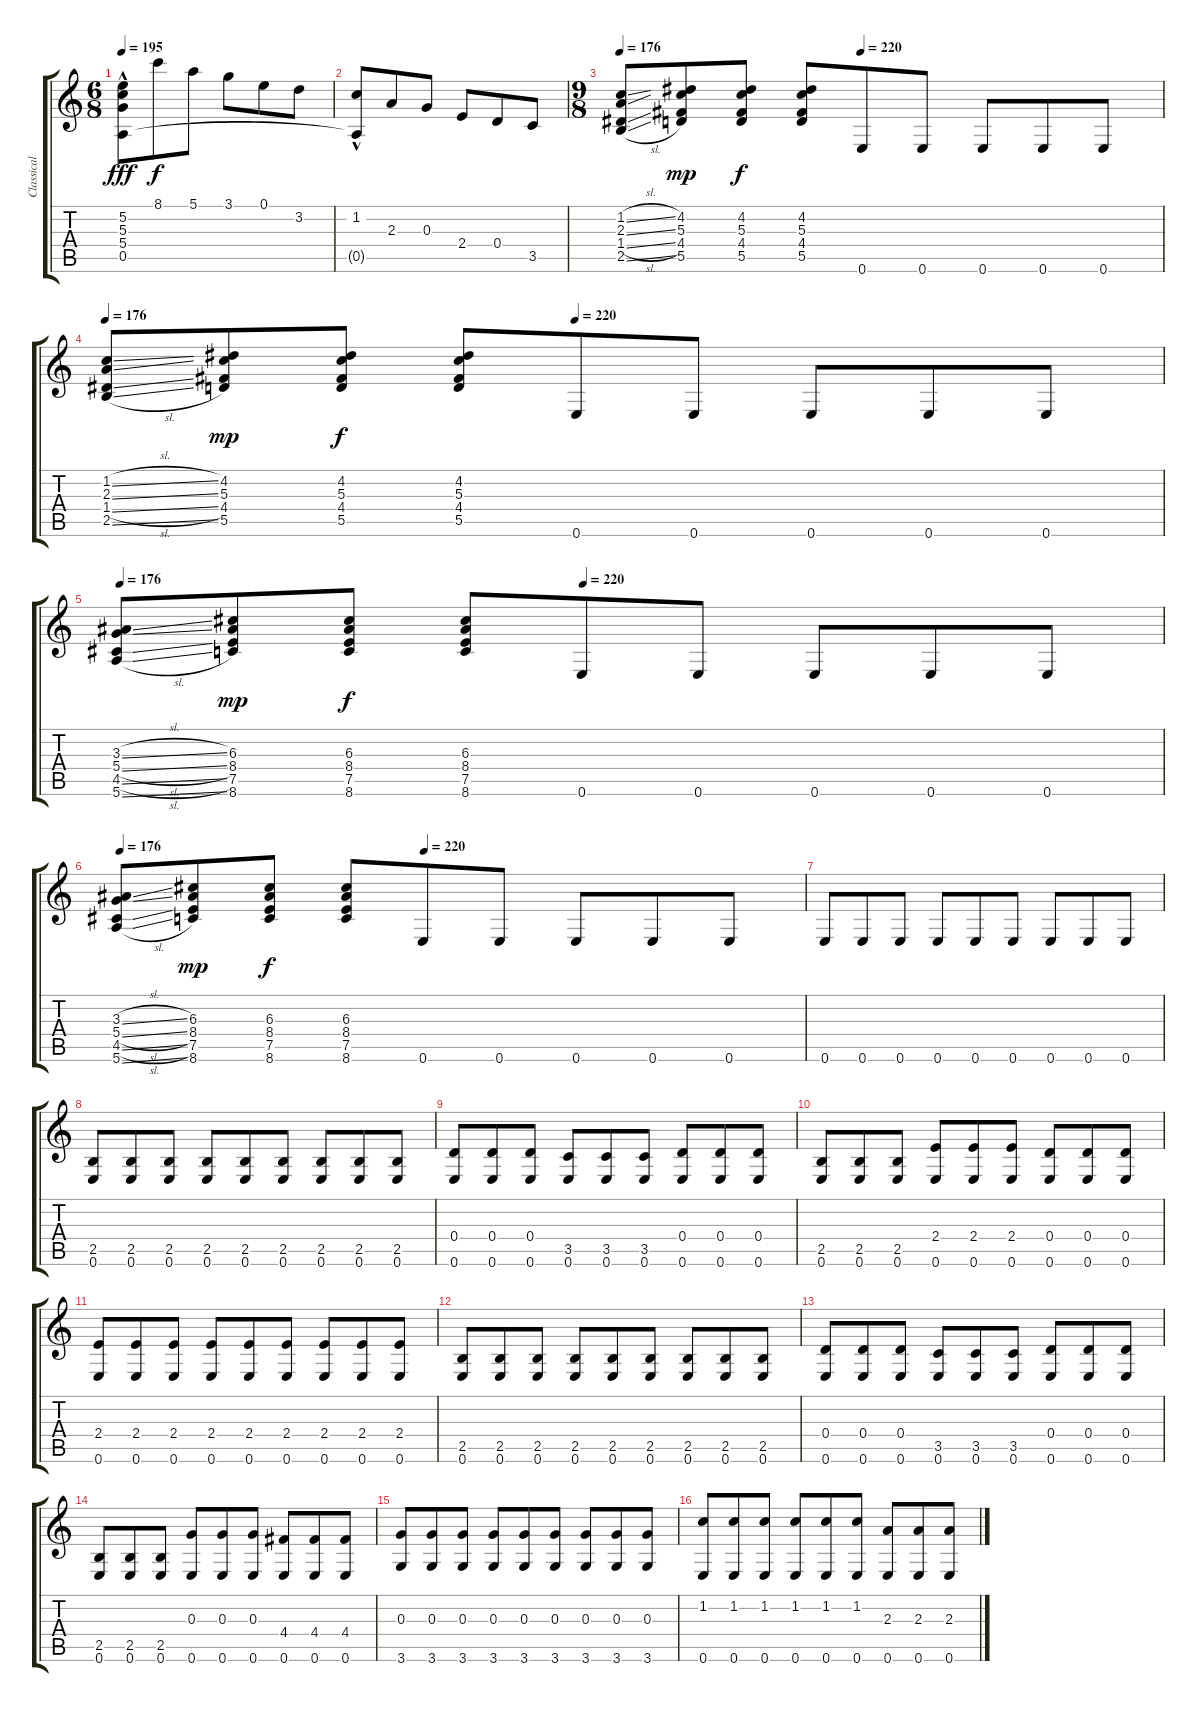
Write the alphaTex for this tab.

\track ("Classical guitar" "Classical ") {instrument acousticguitarnylon}
\staff {score tabs}
\tuning (E4 B3 G3 D3 A2 E2) {hide}
\ts (6 8)
\tempo 195
\clef g2
\ks c
(5.2 5.3 5.4 0.5{hac}).8{dy fff} 8.1.8{dy f} 5.1.8 3.1.8 0.1.8 3.2.8 |
(1.2 0.5{hac t}).8 2.3.8 0.3.8 2.4.8 0.4.8 3.5.8 |
\ts (9 8)
\tempo 176
\tempo (220 0.4444444444444444)
(1.2{sl} 2.3{sl} 1.4{sl} 2.5{sl}).8 (4.2 5.3 4.4 5.5).8{dy mp} (4.2 5.3 4.4 5.5).8{dy f} (4.2 5.3 4.4 5.5).8 0.6.8 0.6.8 0.6.8 0.6.8 0.6.8 |
\tempo 176
\tempo (220 0.4444444444444444)
(1.2{sl} 2.3{sl} 1.4{sl} 2.5{sl}).8 (4.2 5.3 4.4 5.5).8{dy mp} (4.2 5.3 4.4 5.5).8{dy f} (4.2 5.3 4.4 5.5).8 0.6.8 0.6.8 0.6.8 0.6.8 0.6.8 |
\tempo 176
\tempo (220 0.4444444444444444)
(3.3{sl} 5.4{sl} 4.5{sl} 5.6{sl}).8 (6.3 8.4 7.5 8.6).8{dy mp} (6.3 8.4 7.5 8.6).8{dy f} (6.3 8.4 7.5 8.6).8 0.6.8 0.6.8 0.6.8 0.6.8 0.6.8 |
\tempo 176
\tempo (220 0.4444444444444444)
(3.3{sl} 5.4{sl} 4.5{sl} 5.6{sl}).8 (6.3 8.4 7.5 8.6).8{dy mp} (6.3 8.4 7.5 8.6).8{dy f} (6.3 8.4 7.5 8.6).8 0.6.8 0.6.8 0.6.8 0.6.8 0.6.8 |
0.6.8 0.6.8 0.6.8 0.6.8 0.6.8 0.6.8 0.6.8 0.6.8 0.6.8 |
(2.5 0.6).8 (2.5 0.6).8 (2.5 0.6).8 (2.5 0.6).8 (2.5 0.6).8 (2.5 0.6).8 (2.5 0.6).8 (2.5 0.6).8 (2.5 0.6).8 |
(0.4 0.6).8 (0.4 0.6).8 (0.4 0.6).8 (3.5 0.6).8 (3.5 0.6).8 (3.5 0.6).8 (0.4 0.6).8 (0.4 0.6).8 (0.4 0.6).8 |
(2.5 0.6).8 (2.5 0.6).8 (2.5 0.6).8 (2.4 0.6).8 (2.4 0.6).8 (2.4 0.6).8 (0.4 0.6).8 (0.4 0.6).8 (0.4 0.6).8 |
(2.4 0.6).8 (2.4 0.6).8 (2.4 0.6).8 (2.4 0.6).8 (2.4 0.6).8 (2.4 0.6).8 (2.4 0.6).8 (2.4 0.6).8 (2.4 0.6).8 |
(2.5 0.6).8 (2.5 0.6).8 (2.5 0.6).8 (2.5 0.6).8 (2.5 0.6).8 (2.5 0.6).8 (2.5 0.6).8 (2.5 0.6).8 (2.5 0.6).8 |
(0.4 0.6).8 (0.4 0.6).8 (0.4 0.6).8 (3.5 0.6).8 (3.5 0.6).8 (3.5 0.6).8 (0.4 0.6).8 (0.4 0.6).8 (0.4 0.6).8 |
(2.5 0.6).8 (2.5 0.6).8 (2.5 0.6).8 (0.3 0.6).8 (0.3 0.6).8 (0.3 0.6).8 (4.4 0.6).8 (4.4 0.6).8 (4.4 0.6).8 |
(0.3 3.6).8 (0.3 3.6).8 (0.3 3.6).8 (0.3 3.6).8 (0.3 3.6).8 (0.3 3.6).8 (0.3 3.6).8 (0.3 3.6).8 (0.3 3.6).8 |
(1.2 0.6).8 (1.2 0.6).8 (1.2 0.6).8 (1.2 0.6).8 (1.2 0.6).8 (1.2 0.6).8 (2.3 0.6).8 (2.3 0.6).8 (2.3 0.6).8
